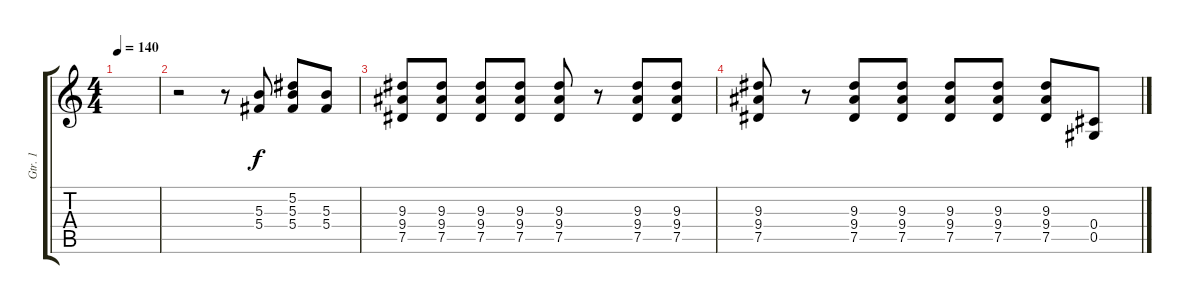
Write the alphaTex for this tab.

\track ("Gtr. 1" "Gtr. 1") {instrument distortionguitar}
\staff {score tabs}
\tuning (Db4 Bb3 Gb3 Db3 Ab2 Eb2) {hide}
\ts (4 4)
\tempo 140
\clef g2
\ks c
|
r.2 r.8 (5.3 5.4).8 (5.2 5.3 5.4).8 (5.3 5.4).8 |
(9.3 9.4 7.5).8 (9.3 9.4 7.5).8 (9.3 9.4 7.5).8 (9.3 9.4 7.5).8 (9.3 9.4 7.5).8 r.8 (9.3 9.4 7.5).8 (9.3 9.4 7.5).8 |
(9.3 9.4 7.5).8 r.8 (9.3 9.4 7.5).8 (9.3 9.4 7.5).8 (9.3 9.4 7.5).8 (9.3 9.4 7.5).8 (9.3 9.4 7.5).8 (0.4 0.5).8
